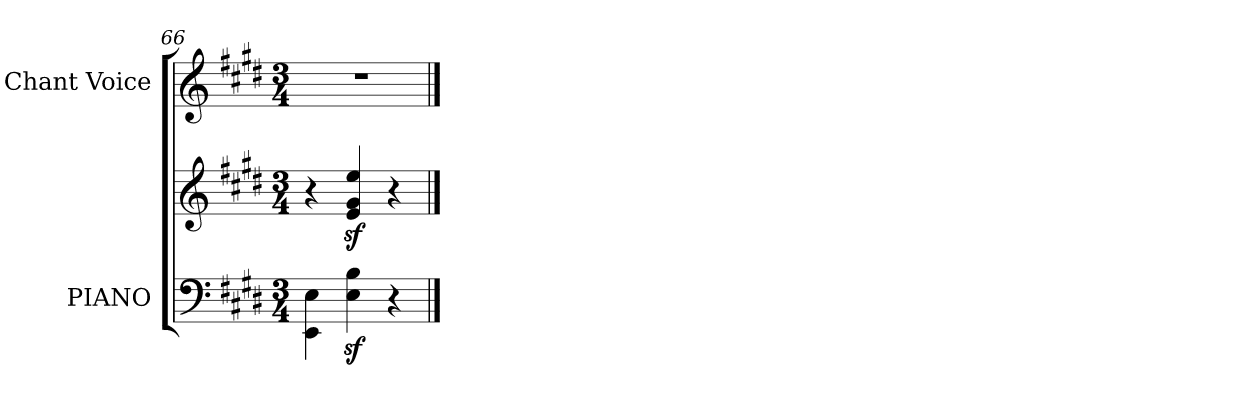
**kern	**kern	**kern
*part2	*part2	*part1
*staff3	*staff2	*staff1
*I"PIANO	*	*I"Chant Voice
*I'Pno	*	*
*clefF4	*clefG2	*clefG2
*k[f#c#g#d#]	*k[f#c#g#d#]	*k[f#c#g#d#]
*M3/4	*M3/4	*M3/4
=66	=66	=66
4EE\ 4E\	4r	2.r
4E\z< 4B\z<	4e/z< 4g#/z< 4ee/z<	.
4r	4r	.
==	==	==
*-	*-	*-
